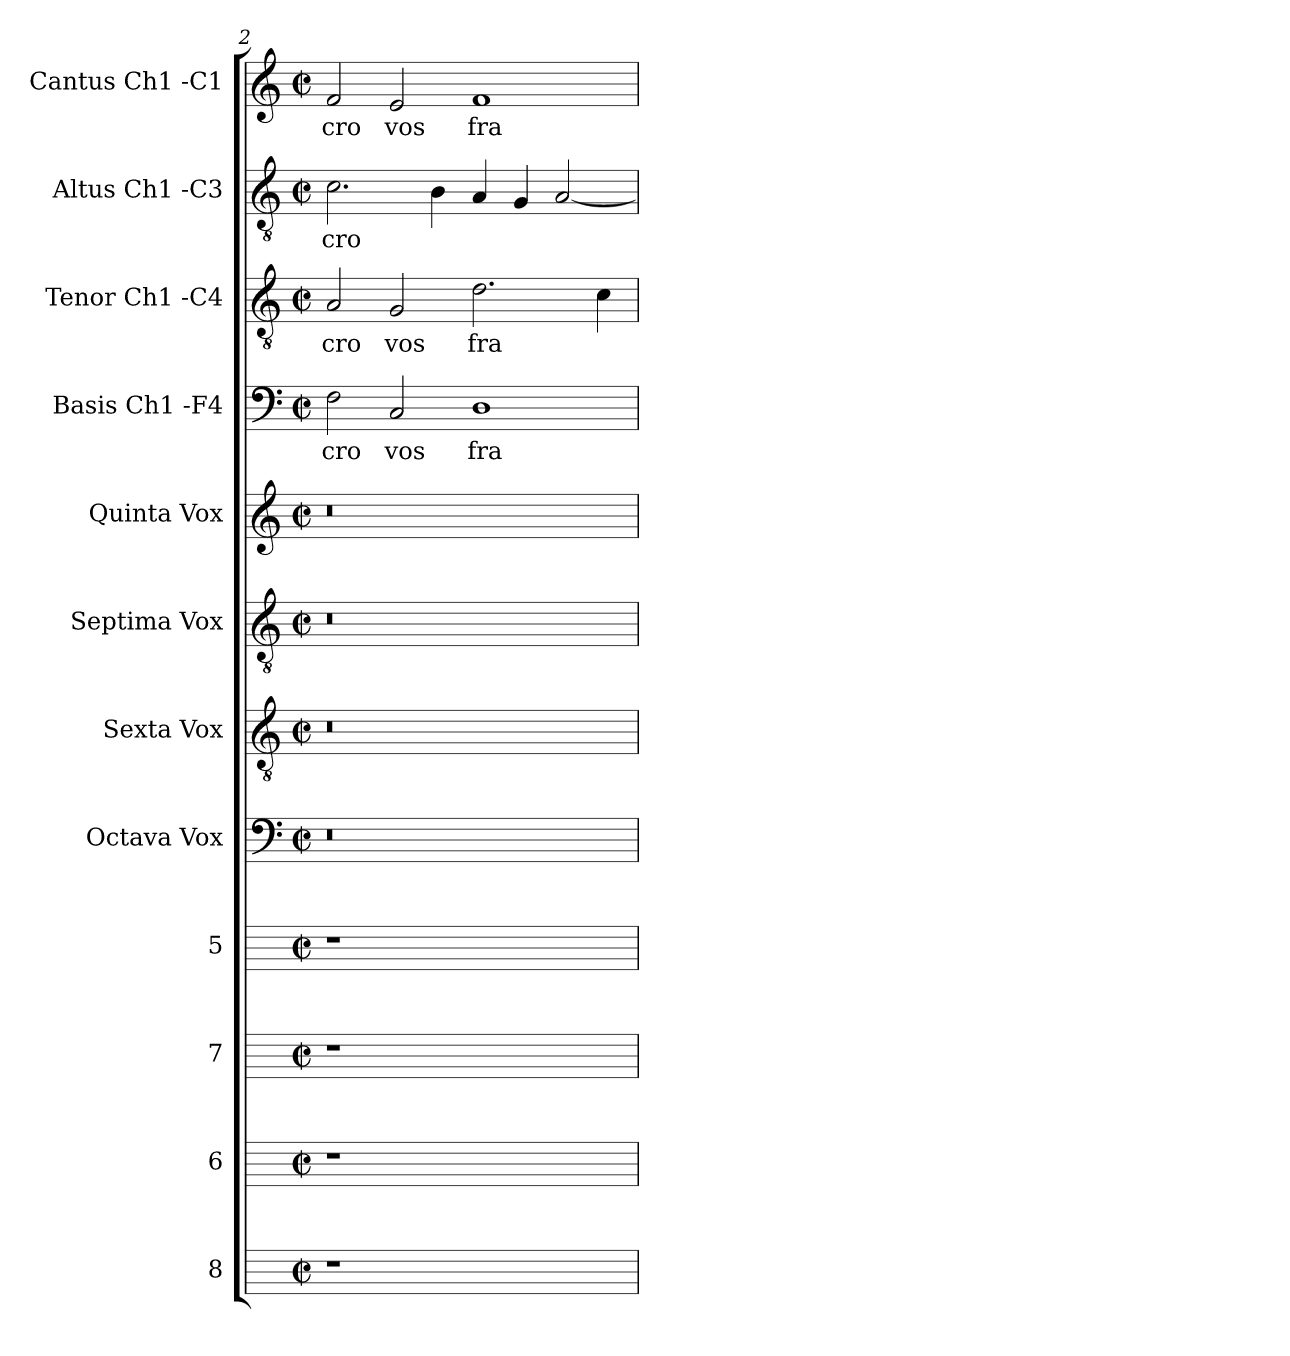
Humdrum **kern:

**kern	**kern	**kern	**kern	**kern	**kern	**kern	**kern	**kern	**text	**kern	**text	**kern	**text	**kern	**text
*part12	*part11	*part10	*part9	*part8	*part7	*part6	*part5	*part4	*part4	*part3	*part3	*part2	*part2	*part1	*part1
*staff12	*staff11	*staff10	*staff9	*staff8	*staff7	*staff6	*staff5	*staff4	*staff4	*staff3	*staff3	*staff2	*staff2	*staff1	*staff1
*I"8	*I"6	*I"7	*I"5	*I"Octava  Vox	*I"Sexta  Vox	*I"Septima  Vox	*I"Quinta  Vox	*I"Basis  Ch1 -F4	*	*I"Tenor  Ch1 -C4	*	*I"Altus  Ch1 -C3	*	*I"Cantus  Ch1 -C1	*
*	*	*	*	*	*	*	*	*I'B	*	*I'T	*	*I'A	*	*I'C	*
*	*	*	*	*clefF4	*clefGv2	*clefGv2	*clefG2	*clefF4	*	*clefGv2	*	*clefGv2	*	*clefG2	*
*k[]	*k[]	*k[]	*k[]	*k[]	*k[]	*k[]	*k[]	*k[]	*	*k[]	*	*k[]	*	*k[]	*
*C:	*C:	*C:	*C:	*C:	*C:	*C:	*C:	*C:	*	*C:	*	*C:	*	*C:	*
*M2/2	*M2/2	*M2/2	*M2/2	*M2/2	*M2/2	*M2/2	*M2/2	*M2/2	*	*M2/2	*	*M2/2	*	*M2/2	*
*met(c|)	*met(c|)	*met(c|)	*met(c|)	*met(c|)	*met(c|)	*met(c|)	*met(c|)	*met(c|)	*	*met(c|)	*	*met(c|)	*	*met(c|)	*
=2	=2	=2	=2	=2	=2	=2	=2	=2	=2	=2	=2	=2	=2	=2	=2
!	!	!	!	!	!	!	!	!	!LO:LY:b:cj	!	!LO:LY:b:cj	!	!LO:LY:b:cj	!	!LO:LY:b:cj
1r	1r	1r	1r	0r	0r	0r	0r	2F\	-cro	2A/	-cro	2.c\	-cro	2f/	-cro
!	!	!	!	!	!	!	!	!	!LO:LY:b:cj	!	!LO:LY:b:cj	!	!	!	!LO:LY:b:cj
.	.	.	.	.	.	.	.	2C/	vos	2G/	vos	.	.	2e/	vos
!	!	!	!	!	!	!	!	!	!	!	!	!	!LO:LY:b:cj	!	!
.	.	.	.	.	.	.	.	.	.	.	.	4B\	.	.	.
!	!	!	!	!	!	!	!	!	!LO:LY:b:cj	!	!LO:LY:b:cj	!	!LO:LY:b:cj	!	!LO:LY:b:cj
1ryy	1ryy	1ryy	1ryy	.	.	.	.	1D	fra-	2.d\	fra-	4A/	.	1f	fra-
!	!	!	!	!	!	!	!	!	!	!	!	!	!LO:LY:b:cj	!	!
.	.	.	.	.	.	.	.	.	.	.	.	4G/	.	.	.
!	!	!	!	!	!	!	!	!	!	!	!	!	!LO:LY:b:cj	!	!
.	.	.	.	.	.	.	.	.	.	.	.	[<2A/	.	.	.
!	!	!	!	!	!	!	!	!	!	!	!LO:LY:b:cj	!	!	!	!
.	.	.	.	.	.	.	.	.	.	4c\	--	.	.	.	.
=	=	=	=	=	=	=	=	=	=	=	=	=	=	=	=
*-	*-	*-	*-	*-	*-	*-	*-	*-	*-	*-	*-	*-	*-	*-	*-
